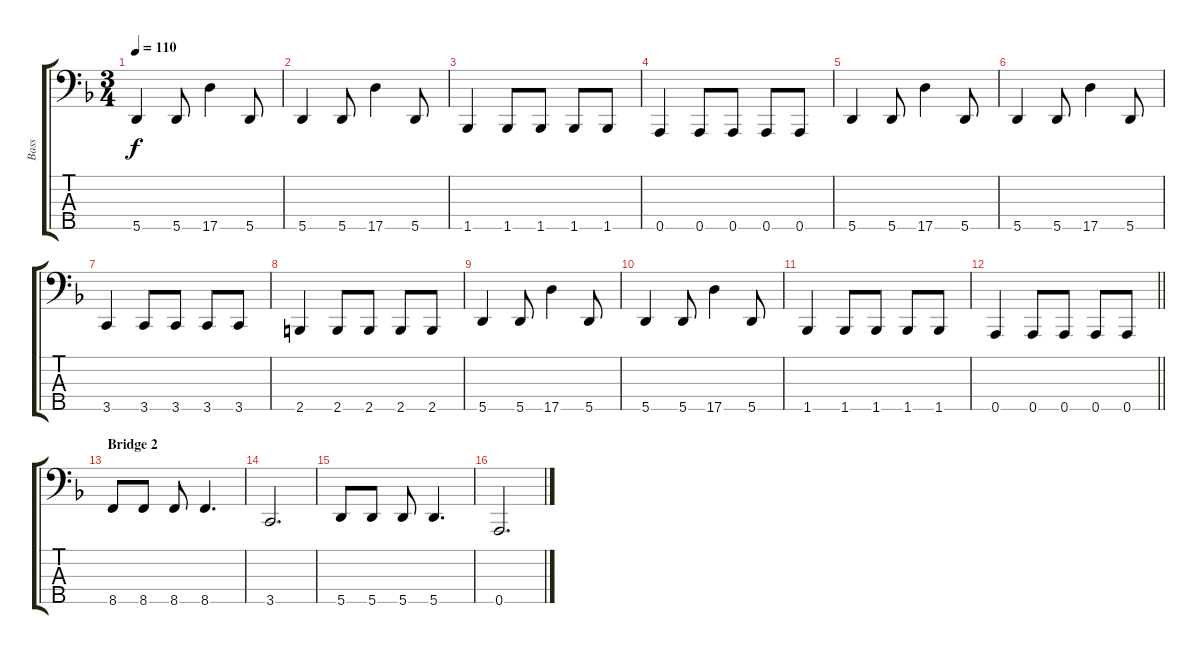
\track ("Bass" "Bass") {instrument electricbassfinger}
\staff {score tabs}
\tuning (G2 D2 A1 E1 A0) {hide}
\ts (3 4)
\tempo 110
\clef f4
\ks dminor
5.5.4{dy f} 5.5.8 17.5.4 5.5.8 |
5.5.4 5.5.8 17.5.4 5.5.8 |
1.5.4 1.5.8 1.5.8 1.5.8 1.5.8 |
0.5.4 0.5.8 0.5.8 0.5.8 0.5.8 |
5.5.4 5.5.8 17.5.4 5.5.8 |
5.5.4 5.5.8 17.5.4 5.5.8 |
3.5.4 3.5.8 3.5.8 3.5.8 3.5.8 |
2.5.4 2.5.8 2.5.8 2.5.8 2.5.8 |
5.5.4 5.5.8 17.5.4 5.5.8 |
5.5.4 5.5.8 17.5.4 5.5.8 |
1.5.4 1.5.8 1.5.8 1.5.8 1.5.8 |
\barLineRight lightlight
0.5.4 0.5.8 0.5.8 0.5.8 0.5.8 |
\section ("" "Bridge 2")
8.5.8 8.5.8 8.5.8 8.5.4{d} |
3.5.2{d} |
5.5.8 5.5.8 5.5.8 5.5.4{d} |
0.5.2{d}
